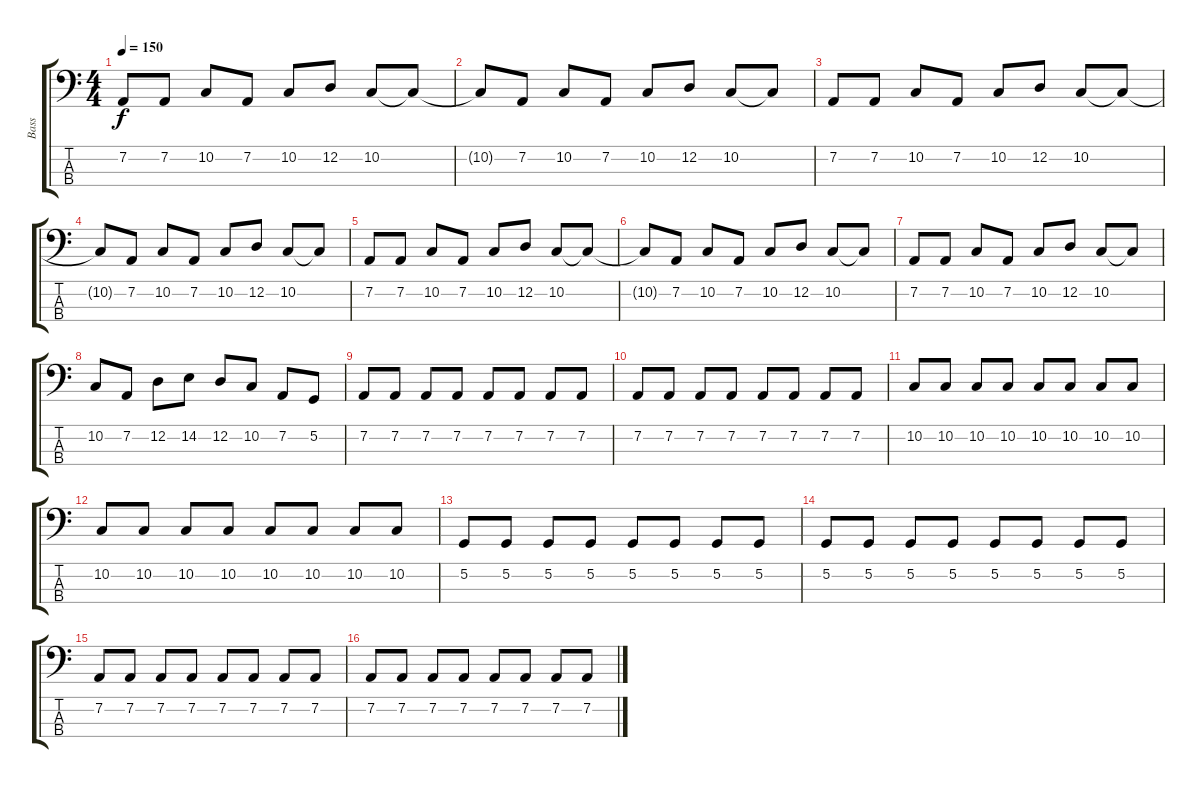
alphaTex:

\track ("Bass" "Bass") {instrument electricbassfinger}
\staff {score tabs}
\tuning (G1 D1 A0 E0) {hide}
\ts (4 4)
\tempo 150
\clef f4
\ks c
7.2.8{dy f} 7.2.8 10.2.8 7.2.8 10.2.8 12.2.8 10.2.8 10.2{t}.8 |
10.2{t}.8 7.2.8 10.2.8 7.2.8 10.2.8 12.2.8 10.2.8 10.2{t}.8 |
7.2.8 7.2.8 10.2.8 7.2.8 10.2.8 12.2.8 10.2.8 10.2{t}.8 |
10.2{t}.8 7.2.8 10.2.8 7.2.8 10.2.8 12.2.8 10.2.8 10.2{t}.8 |
7.2.8 7.2.8 10.2.8 7.2.8 10.2.8 12.2.8 10.2.8 10.2{t}.8 |
10.2{t}.8 7.2.8 10.2.8 7.2.8 10.2.8 12.2.8 10.2.8 10.2{t}.8 |
7.2.8 7.2.8 10.2.8 7.2.8 10.2.8 12.2.8 10.2.8 10.2{t}.8 |
10.2.8 7.2.8 12.2.8 14.2.8 12.2.8 10.2.8 7.2.8 5.2.8 |
7.2.8 7.2.8 7.2.8 7.2.8 7.2.8 7.2.8 7.2.8 7.2.8 |
7.2.8 7.2.8 7.2.8 7.2.8 7.2.8 7.2.8 7.2.8 7.2.8 |
10.2.8 10.2.8 10.2.8 10.2.8 10.2.8 10.2.8 10.2.8 10.2.8 |
10.2.8 10.2.8 10.2.8 10.2.8 10.2.8 10.2.8 10.2.8 10.2.8 |
5.2.8 5.2.8 5.2.8 5.2.8 5.2.8 5.2.8 5.2.8 5.2.8 |
5.2.8 5.2.8 5.2.8 5.2.8 5.2.8 5.2.8 5.2.8 5.2.8 |
7.2.8 7.2.8 7.2.8 7.2.8 7.2.8 7.2.8 7.2.8 7.2.8 |
7.2.8 7.2.8 7.2.8 7.2.8 7.2.8 7.2.8 7.2.8 7.2.8
